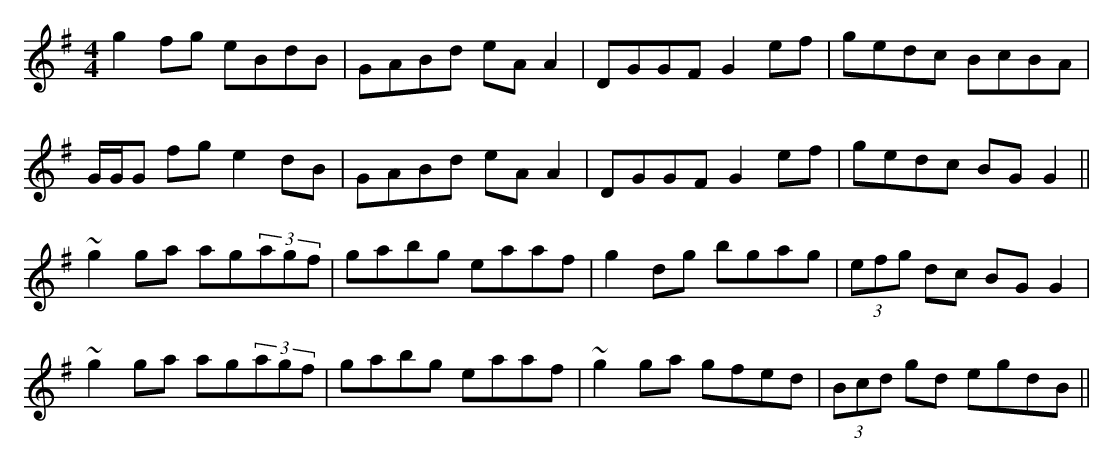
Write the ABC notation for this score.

X:1
M:4/4
K:G
g2fg eBdB|GABd eAA2|DGGF G2ef|gedc BcBA|
G/G/G fg e2dB|GABd eAA2|DGGF G2ef|gedc BGG2||
~g2ga ag(3agf|gabg eaaf|g2dg bgag|(3efg dc BGG2|
~g2ga ag(3agf|gabg eaaf|~g2ga gfed|(3Bcd gd egdB||
